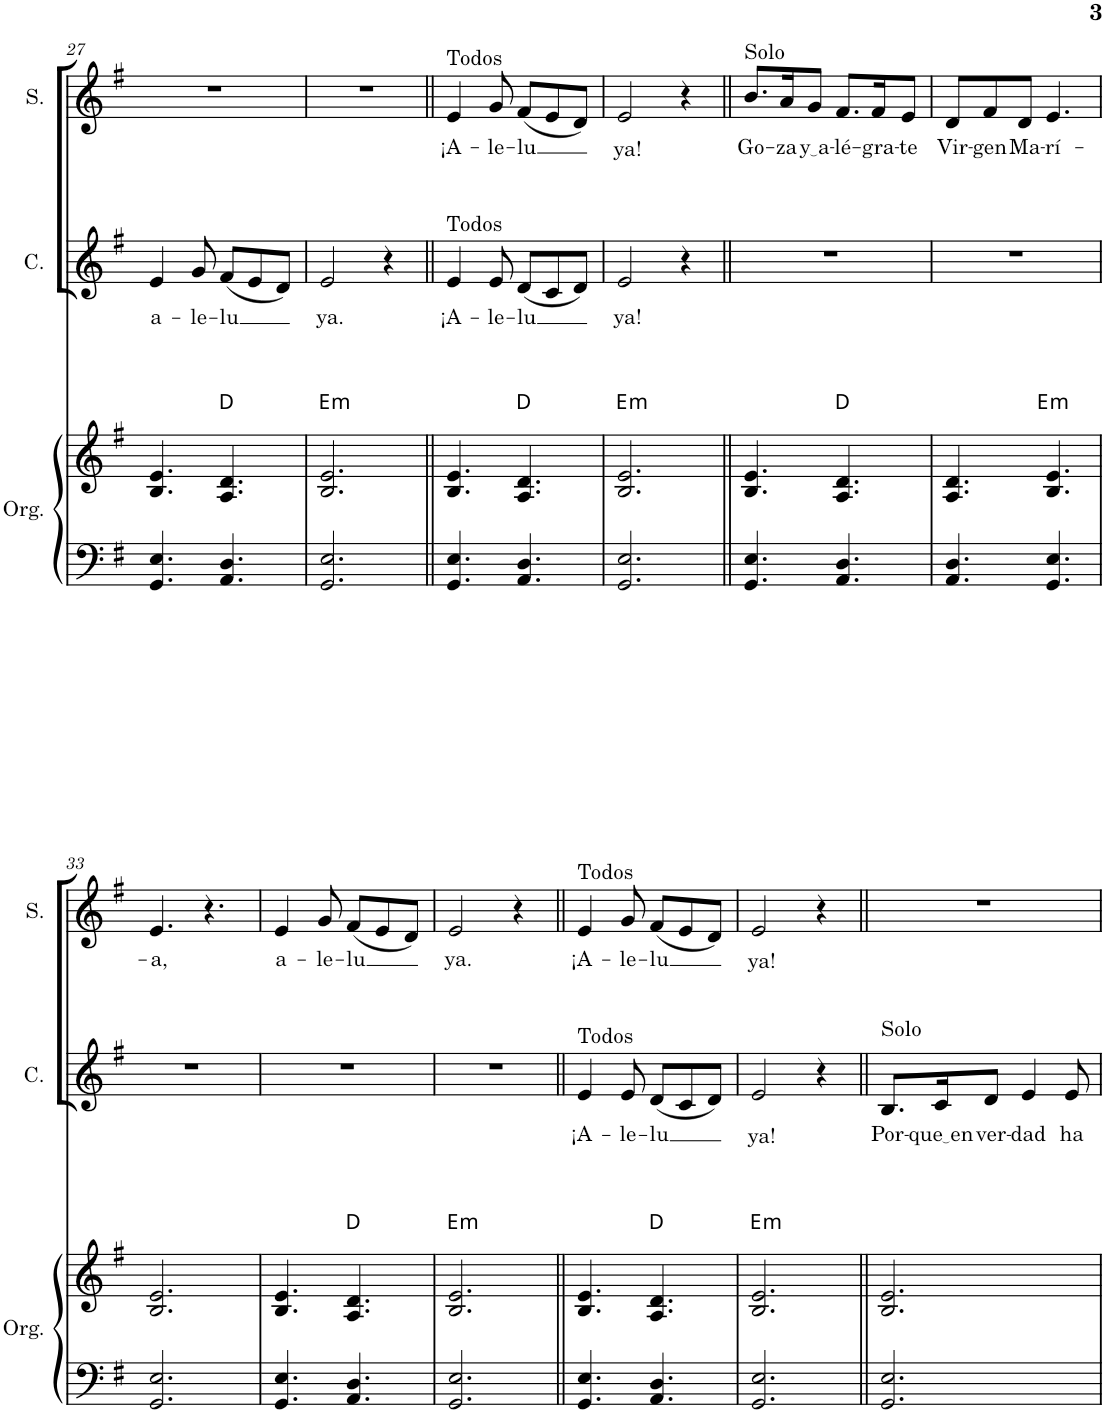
**kern	**kern	**harte	**kern	**text	**kern	**text
*part3	*part3	*part3	*part2	*part2	*part1	*part1
*staff4	*staff3	*	*staff2	*staff2	*staff1	*staff1
*I"Organo	*	*	*I"Contralto	*	*I"Soprano	*
*I'Org.	*	*	*I'C.	*	*I'S.	*
!!LO:PB:g=z
*clefF4	*clefG2	*	*clefG2	*	*clefG2	*
*k[f#]	*k[f#]	*	*k[f#]	*	*k[f#]	*
*M6/8	*M6/8	*	*M6/8	*	*M6/8	*
=27	=27	=27	=27	=27	=27	=27
!	!	!	!	!LO:LY:b	!	!
4.GG/ 4.E/	4.B/ 4.e/	.	4e/	a-	2.r	.
!	!	!	!	!LO:LY:b	!	!
.	.	.	8g/	-le-	.	.
!	!	!	!	!LO:LY:b	!	!
4.AA/ 4.D/	4.A/ 4.d/	D:maj	(8f#/L	-lu	.	.
.	.	.	8e/	.	.	.
.	.	.	8d/J)	.	.	.
=28	=28	=28	=28	=28	=28	=28
!	!	!LO:H:kt=m	!	!LO:LY:b	!	!
2.GG/ 2.E/	2.B/ 2.e/	E:min	2e/	ya.	2.r	.
.	.	.	4r	.	.	.
=29||	=29||	=29||	=29||	=29||	=29||	=29||
!	!	!	!	!	!LO:TX:a:t=Todos	!
!	!	!	!LO:TX:a:t=Todos	!	!	!
!	!	!	!	!LO:LY:b	!	!LO:LY:b
4.GG/ 4.E/	4.B/ 4.e/	.	4e/	¡A-	4e/	¡A-
!	!	!	!	!LO:LY:b	!	!LO:LY:b
.	.	.	8e/	-le-	8g/	-le-
!	!	!	!	!LO:LY:b	!	!LO:LY:b
4.AA/ 4.D/	4.A/ 4.d/	D:maj	(8d/L	-lu	(8f#/L	-lu
.	.	.	8c/	.	8e/	.
.	.	.	8d/J)	.	8d/J)	.
=30	=30	=30	=30	=30	=30	=30
!	!	!LO:H:kt=m	!	!LO:LY:b	!	!LO:LY:b
2.GG/ 2.E/	2.B/ 2.e/	E:min	2e/	ya!	2e/	ya!
.	.	.	4r	.	4r	.
=31||	=31||	=31||	=31||	=31||	=31||	=31||
!	!	!	!	!	!LO:TX:a:t=Solo	!
!	!	!	!	!	!	!LO:LY:b
4.GG/ 4.E/	4.B/ 4.e/	.	2.r	.	8.b/L	Go-
!	!	!	!	!	!	!LO:LY:b
.	.	.	.	.	16a/K	-za
!	!	!	!	!	!	!LO:LY:b
.	.	.	.	.	8g/J	y a
!	!	!	!	!	!	!LO:LY:b
4.AA/ 4.D/	4.A/ 4.d/	D:maj	.	.	8.f#/L	-lé-
!	!	!	!	!	!	!LO:LY:b
.	.	.	.	.	16f#/K	-gra-
!	!	!	!	!	!	!LO:LY:b
.	.	.	.	.	8e/J	-te
=32	=32	=32	=32	=32	=32	=32
!	!	!	!	!	!	!LO:LY:b
4.AA/ 4.D/	4.A/ 4.d/	.	2.r	.	8d/L	Vir-
!	!	!	!	!	!	!LO:LY:b
.	.	.	.	.	8f#/	-gen
!	!	!	!	!	!	!LO:LY:b
.	.	.	.	.	8d/J	Ma-
!	!	!LO:H:kt=m	!	!	!	!LO:LY:b
4.GG/ 4.E/	4.B/ 4.e/	E:min	.	.	4.e/	-rí-
!!LO:LB:g=z
=33	=33	=33	=33	=33	=33	=33
!	!	!	!	!	!	!LO:LY:b
2.GG/ 2.E/	2.B/ 2.e/	.	2.r	.	4.e/	-a,
.	.	.	.	.	4.r	.
=34	=34	=34	=34	=34	=34	=34
!	!	!	!	!	!	!LO:LY:b
4.GG/ 4.E/	4.B/ 4.e/	.	2.r	.	4e/	a-
!	!	!	!	!	!	!LO:LY:b
.	.	.	.	.	8g/	-le-
!	!	!	!	!	!	!LO:LY:b
4.AA/ 4.D/	4.A/ 4.d/	D:maj	.	.	(8f#/L	-lu
.	.	.	.	.	8e/	.
.	.	.	.	.	8d/J)	.
=35	=35	=35	=35	=35	=35	=35
!	!	!LO:H:kt=m	!	!	!	!LO:LY:b
2.GG/ 2.E/	2.B/ 2.e/	E:min	2.r	.	2e/	ya.
.	.	.	.	.	4r	.
=36||	=36||	=36||	=36||	=36||	=36||	=36||
!	!	!	!	!	!LO:TX:a:t=Todos	!
!	!	!	!LO:TX:a:t=Todos	!	!	!
!	!	!	!	!LO:LY:b	!	!LO:LY:b
4.GG/ 4.E/	4.B/ 4.e/	.	4e/	¡A-	4e/	¡A-
!	!	!	!	!LO:LY:b	!	!LO:LY:b
.	.	.	8e/	-le-	8g/	-le-
!	!	!	!	!LO:LY:b	!	!LO:LY:b
4.AA/ 4.D/	4.A/ 4.d/	D:maj	(8d/L	-lu	(8f#/L	-lu
.	.	.	8c/	.	8e/	.
.	.	.	8d/J)	.	8d/J)	.
=37	=37	=37	=37	=37	=37	=37
!	!	!LO:H:kt=m	!	!LO:LY:b	!	!LO:LY:b
2.GG/ 2.E/	2.B/ 2.e/	E:min	2e/	ya!	2e/	ya!
.	.	.	4r	.	4r	.
=38||	=38||	=38||	=38||	=38||	=38||	=38||
!	!	!	!LO:TX:a:t=Solo	!	!	!
!	!	!	!	!LO:LY:b	!	!
2.GG/ 2.E/	2.B/ 2.e/	.	8.B/L	Por-	2.r	.
!	!	!	!	!LO:LY:b	!	!
.	.	.	16c/K	que en	.	.
!	!	!	!	!LO:LY:b	!	!
.	.	.	8d/J	ver-	.	.
!	!	!	!	!LO:LY:b	!	!
.	.	.	4e/	-dad	.	.
!	!	!	!	!LO:LY:b	!	!
.	.	.	8e/	ha	.	.
=	=	=	=	=	=	=
*-	*-	*-	*-	*-	*-	*-
